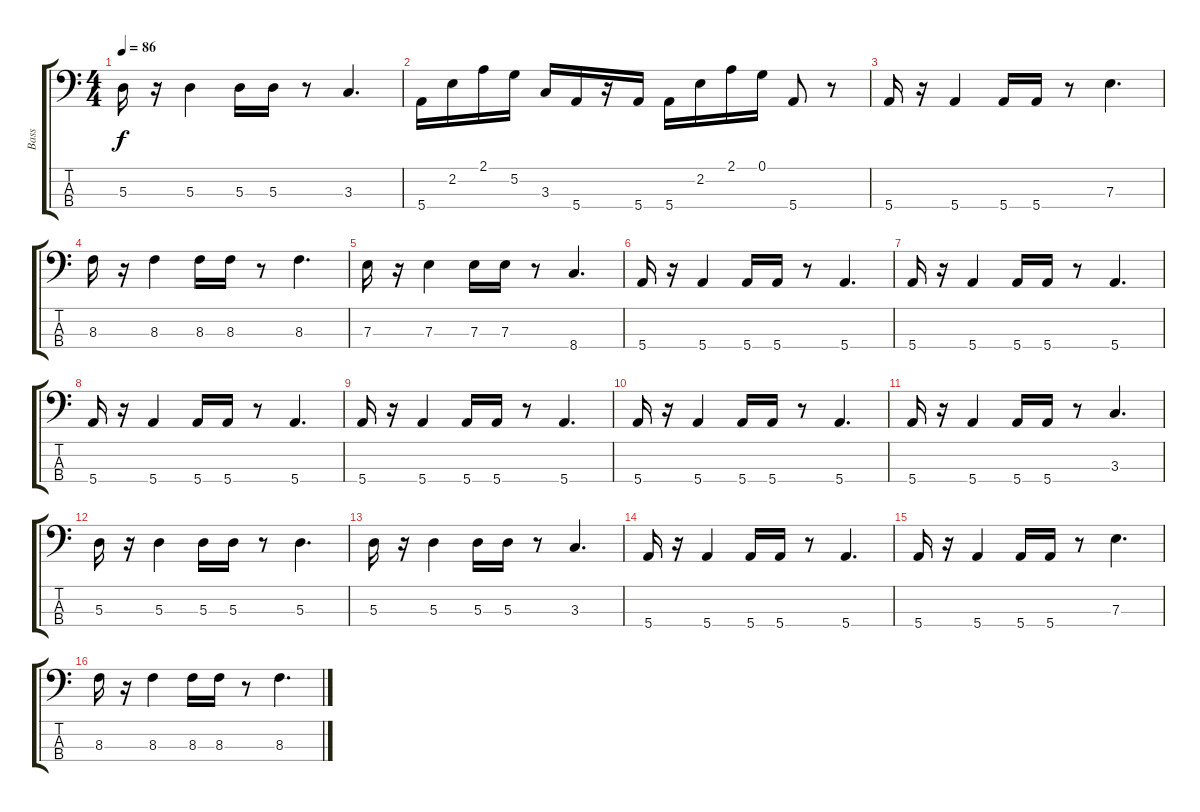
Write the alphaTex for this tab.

\track ("Bass" "Bass") {instrument electricbassfinger}
\staff {score tabs}
\tuning (G2 D2 A1 E1) {hide}
\ts (4 4)
\tempo 86
\clef f4
\ks c
5.3.16{dy f} r.16 5.3.4 5.3.16 5.3.16 r.8 3.3.4{d} |
5.4.16 2.2.16 2.1.16 5.2.16 3.3.16 5.4.16 r.16 5.4.16 5.4.16 2.2.16 2.1.16 0.1.16 5.4.8 r.8 |
5.4.16 r.16 5.4.4 5.4.16 5.4.16 r.8 7.3.4{d} |
8.3.16 r.16 8.3.4 8.3.16 8.3.16 r.8 8.3.4{d} |
7.3.16 r.16 7.3.4 7.3.16 7.3.16 r.8 8.4.4{d} |
5.4.16 r.16 5.4.4 5.4.16 5.4.16 r.8 5.4.4{d} |
5.4.16 r.16 5.4.4 5.4.16 5.4.16 r.8 5.4.4{d} |
5.4.16 r.16 5.4.4 5.4.16 5.4.16 r.8 5.4.4{d} |
5.4.16 r.16 5.4.4 5.4.16 5.4.16 r.8 5.4.4{d} |
5.4.16 r.16 5.4.4 5.4.16 5.4.16 r.8 5.4.4{d} |
5.4.16 r.16 5.4.4 5.4.16 5.4.16 r.8 3.3.4{d} |
5.3.16 r.16 5.3.4 5.3.16 5.3.16 r.8 5.3.4{d} |
5.3.16 r.16 5.3.4 5.3.16 5.3.16 r.8 3.3.4{d} |
5.4.16 r.16 5.4.4 5.4.16 5.4.16 r.8 5.4.4{d} |
5.4.16 r.16 5.4.4 5.4.16 5.4.16 r.8 7.3.4{d} |
8.3.16 r.16 8.3.4 8.3.16 8.3.16 r.8 8.3.4{d}
